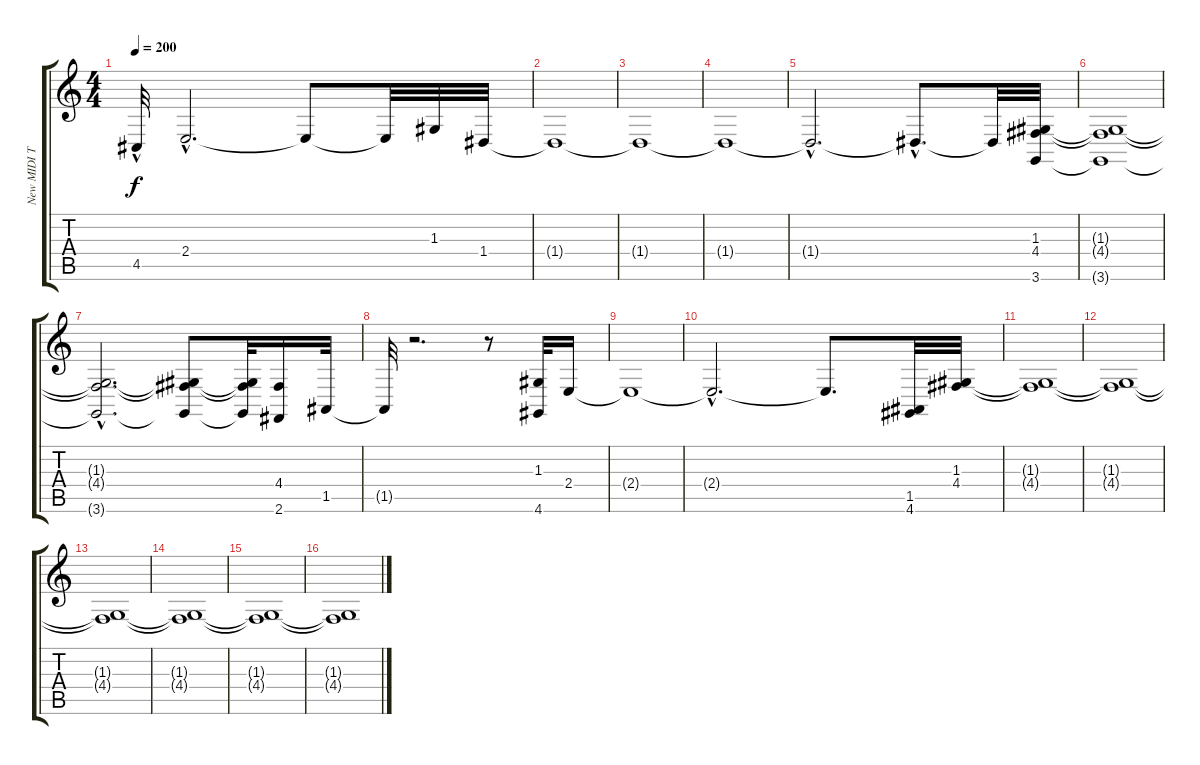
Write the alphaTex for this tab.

\track ("New MIDI Track" "New MIDI T") {instrument choiraahs}
\staff {score tabs}
\tuning (E4 B3 G3 D3 A2 E2) {hide}
\ts (4 4)
\tempo 200
\clef g2
\ks c
4.5{hac}.32{dy f} 2.4{hac}.2{d} 2.4{t}.8 2.4{t}.32 1.3.32 1.4.32 |
1.4{t}.1 |
1.4{t}.1 |
1.4{t}.1 |
1.4{hac t}.2{d} 1.4{hac t}.8{d} 1.4{t}.32 (1.3 4.4 3.6).32 |
(1.3{t} 4.4{t} 3.6{t}).1 |
(1.3{hac t} 4.4{hac t} 3.6{hac t}).2{d} (1.3{t} 4.4{t} 3.6{t}).8 (1.3{t} 4.4{t} 3.6{t}).32 (4.4 2.6).16 1.5.32 |
1.5{t}.32 r.2{d} r.8 (1.3 4.6).32 2.4.16 |
2.4{t}.1 |
2.4{hac t}.2{d} 2.4{t}.8{d} (1.5 4.6).32 (1.3 4.4).32 |
(1.3{t} 4.4{t}).1 |
(1.3{t} 4.4{t}).1 |
(1.3{t} 4.4{t}).1 |
(1.3{t} 4.4{t}).1 |
(1.3{t} 4.4{t}).1 |
(1.3{t} 4.4{t}).1
